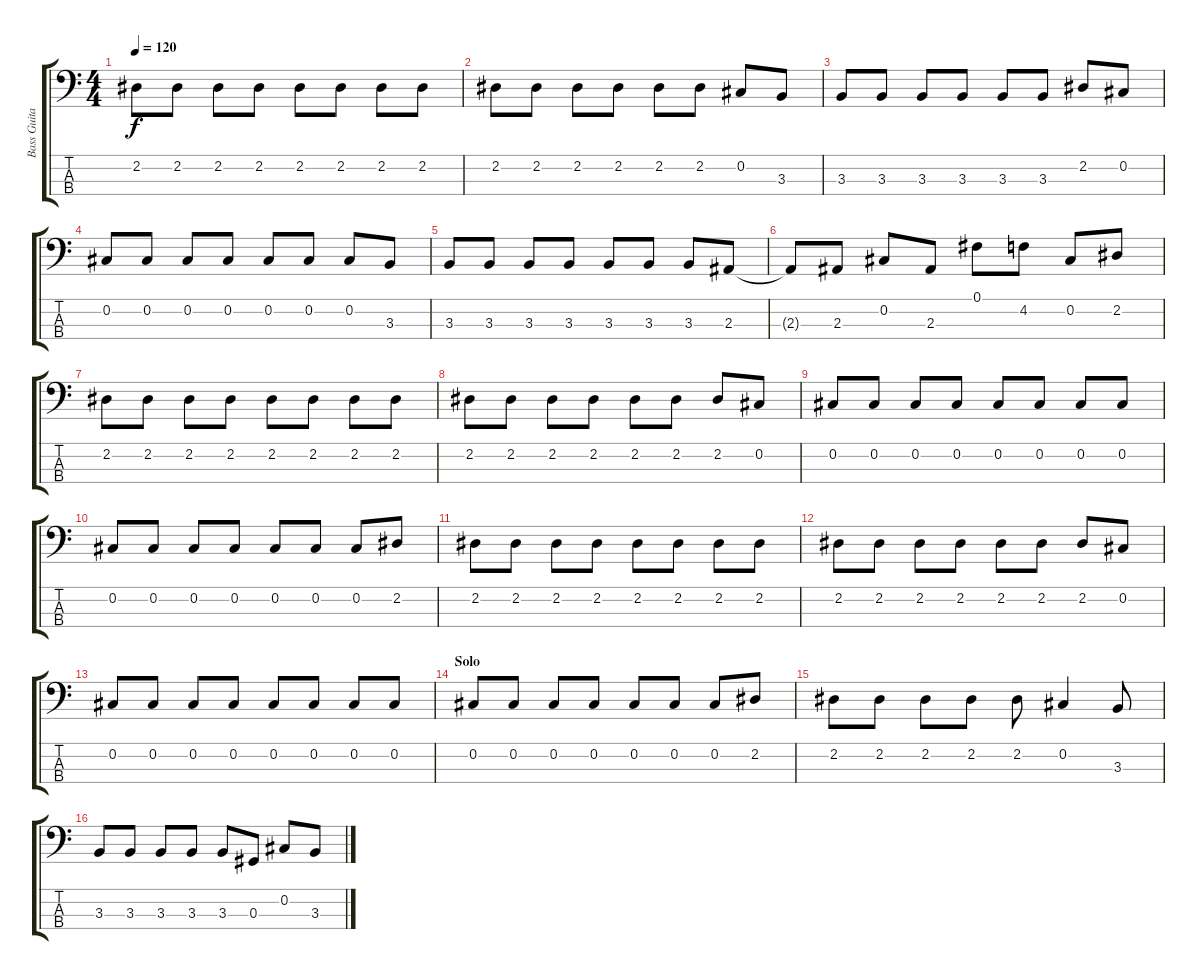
\track ("Bass Guitar" "Bass Guita") {instrument electricbassfinger}
\staff {score tabs}
\tuning (Gb2 Db2 Ab1 Eb1) {hide}
\ts (4 4)
\tempo 120
\clef f4
\ks c
2.2.8{dy f} 2.2.8 2.2.8 2.2.8 2.2.8 2.2.8 2.2.8 2.2.8 |
2.2.8 2.2.8 2.2.8 2.2.8 2.2.8 2.2.8 0.2.8 3.3.8 |
3.3.8 3.3.8 3.3.8 3.3.8 3.3.8 3.3.8 2.2.8 0.2.8 |
0.2.8 0.2.8 0.2.8 0.2.8 0.2.8 0.2.8 0.2.8 3.3.8 |
3.3.8 3.3.8 3.3.8 3.3.8 3.3.8 3.3.8 3.3.8 2.3.8 |
2.3{t}.8 2.3.8 0.2.8 2.3.8 0.1.8 4.2.8 0.2.8 2.2.8 |
2.2.8 2.2.8 2.2.8 2.2.8 2.2.8 2.2.8 2.2.8 2.2.8 |
2.2.8 2.2.8 2.2.8 2.2.8 2.2.8 2.2.8 2.2.8 0.2.8 |
0.2.8 0.2.8 0.2.8 0.2.8 0.2.8 0.2.8 0.2.8 0.2.8 |
0.2.8 0.2.8 0.2.8 0.2.8 0.2.8 0.2.8 0.2.8 2.2.8 |
2.2.8 2.2.8 2.2.8 2.2.8 2.2.8 2.2.8 2.2.8 2.2.8 |
2.2.8 2.2.8 2.2.8 2.2.8 2.2.8 2.2.8 2.2.8 0.2.8 |
0.2.8 0.2.8 0.2.8 0.2.8 0.2.8 0.2.8 0.2.8 0.2.8 |
\section ("" "Solo")
0.2.8 0.2.8 0.2.8 0.2.8 0.2.8 0.2.8 0.2.8 2.2.8 |
2.2.8 2.2.8 2.2.8 2.2.8 2.2.8 0.2.4 3.3.8 |
3.3.8 3.3.8 3.3.8 3.3.8 3.3.8 0.3.8 0.2.8 3.3.8
